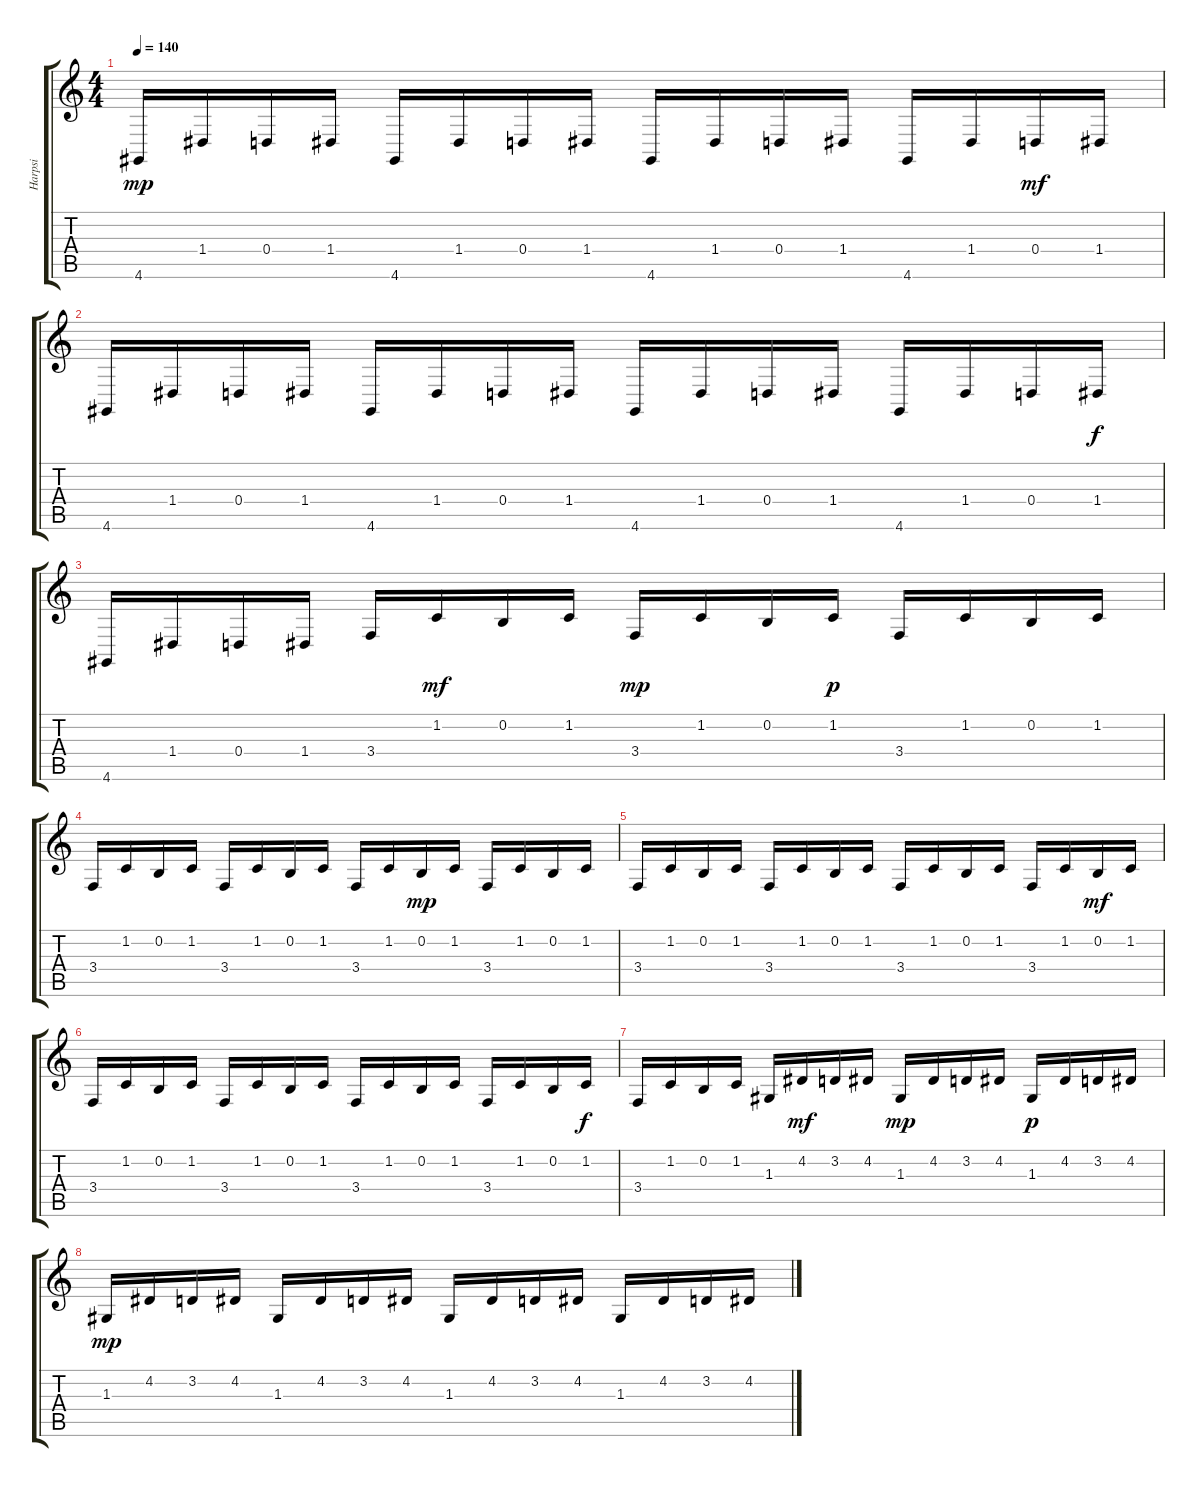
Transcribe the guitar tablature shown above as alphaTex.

\track ("Harpsi" "Harpsi") {instrument harpsichord}
\staff {score tabs}
\tuning (E4 B3 G3 D3 A2 E2) {hide}
\ts (4 4)
\tempo 140
\clef g2
\ks c
4.6.16{dy mp balance 9} 1.4.16{balance 9} 0.4.16{balance 9} 1.4.16{balance 8} 4.6.16{balance 8} 1.4.16{balance 8} 0.4.16{balance 8} 1.4.16{balance 8} 4.6.16{balance 7} 1.4.16{balance 7} 0.4.16{balance 7} 1.4.16{balance 7} 4.6.16{balance 7} 1.4.16{balance 6} 0.4.16{dy mf balance 6} 1.4.16{balance 6} |
4.6.16{balance 6} 1.4.16{balance 6} 0.4.16{balance 6} 1.4.16{balance 5} 4.6.16{balance 5} 1.4.16{balance 5} 0.4.16{balance 5} 1.4.16{balance 4} 4.6.16{balance 4} 1.4.16{balance 4} 0.4.16{balance 4} 1.4.16{balance 4} 4.6.16{balance 4} 1.4.16{balance 3} 0.4.16{balance 3} 1.4.16{dy f balance 3} |
4.6.16{balance 3} 1.4.16{balance 2} 0.4.16{balance 2} 1.4.16{balance 2} 3.4.16{balance 14} 1.2.16{dy mf balance 14} 0.2.16{balance 14} 1.2.16{balance 14} 3.4.16{dy mp balance 14} 1.2.16{balance 14} 0.2.16{balance 13} 1.2.16{dy p balance 13} 3.4.16{balance 13} 1.2.16{balance 13} 0.2.16{balance 12} 1.2.16{balance 12} |
3.4.16{balance 12} 1.2.16{balance 12} 0.2.16{balance 12} 1.2.16{balance 12} 3.4.16{balance 11} 1.2.16{balance 11} 0.2.16{balance 11} 1.2.16{balance 11} 3.4.16{balance 10} 1.2.16{balance 10} 0.2.16{dy mp balance 10} 1.2.16{balance 10} 3.4.16{balance 10} 1.2.16{balance 10} 0.2.16{balance 9} 1.2.16{balance 9} |
3.4.16{balance 9} 1.2.16{balance 9} 0.2.16{balance 9} 1.2.16{balance 8} 3.4.16{balance 8} 1.2.16{balance 8} 0.2.16{balance 8} 1.2.16{balance 8} 3.4.16{balance 7} 1.2.16{balance 7} 0.2.16{balance 7} 1.2.16{balance 7} 3.4.16{balance 7} 1.2.16{balance 6} 0.2.16{dy mf balance 6} 1.2.16{balance 6} |
3.4.16{balance 6} 1.2.16{balance 6} 0.2.16{balance 6} 1.2.16{balance 5} 3.4.16{balance 5} 1.2.16{balance 5} 0.2.16{balance 5} 1.2.16{balance 4} 3.4.16{balance 4} 1.2.16{balance 4} 0.2.16{balance 4} 1.2.16{balance 4} 3.4.16{balance 4} 1.2.16{balance 3} 0.2.16{balance 3} 1.2.16{dy f balance 3} |
3.4.16{balance 3} 1.2.16{balance 2} 0.2.16{balance 2} 1.2.16{balance 2} 1.3.16{balance 14} 4.2.16{dy mf balance 14} 3.2.16{balance 14} 4.2.16{balance 14} 1.3.16{dy mp balance 14} 4.2.16{balance 14} 3.2.16{balance 13} 4.2.16{balance 13} 1.3.16{dy p balance 13} 4.2.16{balance 13} 3.2.16{balance 12} 4.2.16{balance 12} |
1.3.16{dy mp balance 12} 4.2.16{balance 12} 3.2.16{balance 12} 4.2.16{balance 12} 1.3.16{balance 11} 4.2.16{balance 11} 3.2.16{balance 11} 4.2.16{balance 11} 1.3.16{balance 10} 4.2.16{balance 10} 3.2.16{balance 10} 4.2.16{balance 10} 1.3.16{balance 10} 4.2.16{balance 10} 3.2.16{balance 9} 4.2.16{balance 9}
